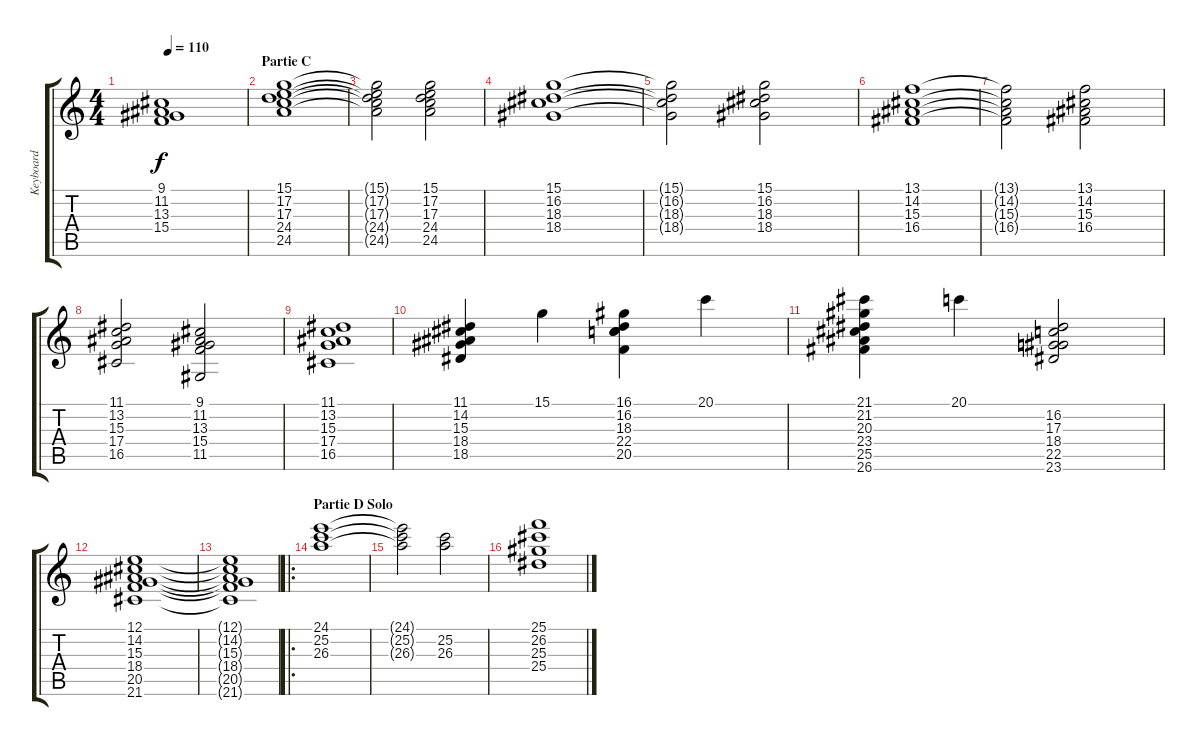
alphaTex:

\track ("Keyboard" "Keyboard") {instrument acousticgrandpiano}
\staff {score tabs}
\tuning (E4 B3 G3 D3 A2 E2) {hide}
\ts (4 4)
\tempo 110
\clef g2
\ks c
(9.1{t} 11.2{t} 13.3{t} 15.4{t}).1{dy f} |
\section ("" "Partie C")
(15.1 17.2 17.3 24.4 24.5).1 |
(15.1{t} 17.2{t} 17.3{t} 24.4{t} 24.5{t}).2 (15.1 17.2 17.3 24.4 24.5).2 |
(15.1 16.2 18.3 18.4).1 |
(15.1{t} 16.2{t} 18.3{t} 18.4{t}).2 (15.1 16.2 18.3 18.4).2 |
(13.1 14.2 15.3 16.4).1 |
(13.1{t} 14.2{t} 15.3{t} 16.4{t}).2 (13.1 14.2 15.3 16.4).2 |
(11.1 13.2 15.3 17.4 16.5).2 (9.1 11.2 13.3 15.4 11.5).2 |
(11.1 13.2 15.3 17.4 16.5).1 |
(11.1 14.2 15.3 18.4 18.5).4 15.1.4 (16.1 16.2 18.3 22.4 20.5).4 20.1.4 |
(21.1 21.2 20.3 23.4 25.5 26.6).4 20.1.4 (16.2 17.3 18.4 22.5 23.6).2 |
(12.1 14.2 15.3 18.4 20.5 21.6).1 |
(12.1{t} 14.2{t} 15.3{t} 18.4{t} 20.5{t} 21.6{t}).1 |
\ro
\section ("" "Partie D Solo")
(24.1 25.2 26.3).1{instrument percussiveorgan} |
(24.1{t} 25.2{t} 26.3{t}).2 (25.2 26.3).2 |
(25.1 26.2 25.3 25.4).1
